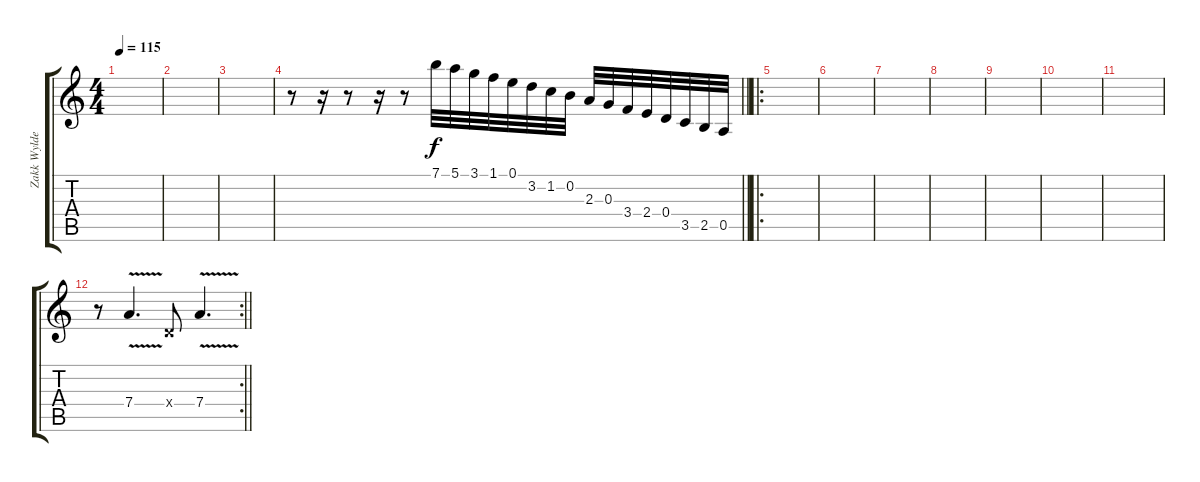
\track ("Zakk Wylde" "Zakk Wylde") {instrument distortionguitar}
\staff {score tabs}
\tuning (E4 B3 G3 D3 A2 E2) {hide}
\ts (4 4)
\tempo 115
\clef g2
\ks c
|
|
|
\barLineRight lightlight
r.8 r.16 r.8 r.16 r.8 7.1.32{instrument distortionguitar} 5.1.32 3.1.32 1.1.32 0.1.32 3.2.32 1.2.32 0.2.32 2.3.32 0.3.32 3.4.32 2.4.32 0.4.32 3.5.32 2.5.32 0.5.32 |
\ro
\section ("" "")
|
|
|
|
|
|
|
\rc 2
\barLineRight lightlight
r.8 7.4{v}.4{d instrument guitarharmonics} 0.4{x}.8 7.4{v}.4{d}
